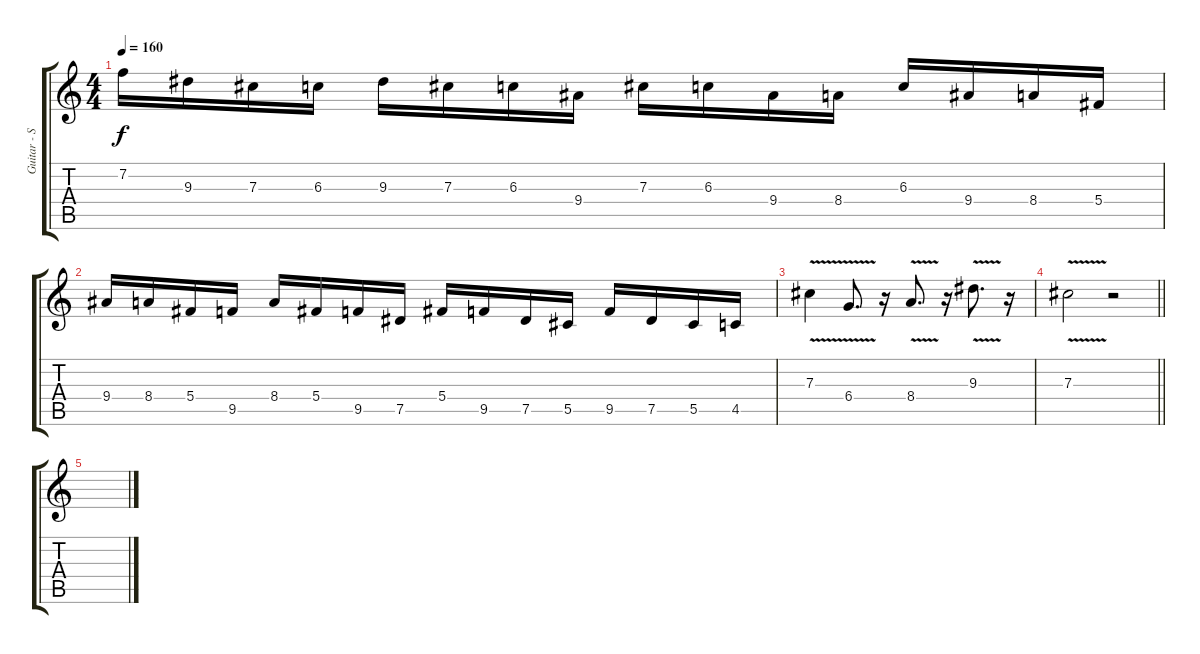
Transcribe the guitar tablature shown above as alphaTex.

\track ("Guitar - Solo" "Guitar - S") {instrument overdrivenguitar}
\staff {score tabs}
\tuning (Eb4 Bb3 Gb3 Db3 Ab2 Eb2) {hide}
\ts (4 4)
\tempo 160
\clef g2
\ks c
7.2.16{dy f instrument overdrivenguitar} 9.3.16 7.3.16 6.3.16 9.3.16 7.3.16 6.3.16 9.4.16 7.3.16 6.3.16 9.4.16 8.4.16 6.3.16 9.4.16 8.4.16 5.4.16 |
9.4.16 8.4.16 5.4.16 9.5.16 8.4.16 5.4.16 9.5.16 7.5.16 5.4.16 9.5.16 7.5.16 5.5.16 9.5.16 7.5.16 5.5.16 4.5.16 |
7.3{v}.4 6.4{v}.8{d} r.16 8.4{v}.8{d} r.16 9.3{v}.8{d} r.16 |
\barLineRight lightlight
7.3{v}.2 r.2 |
\section ("" "")
